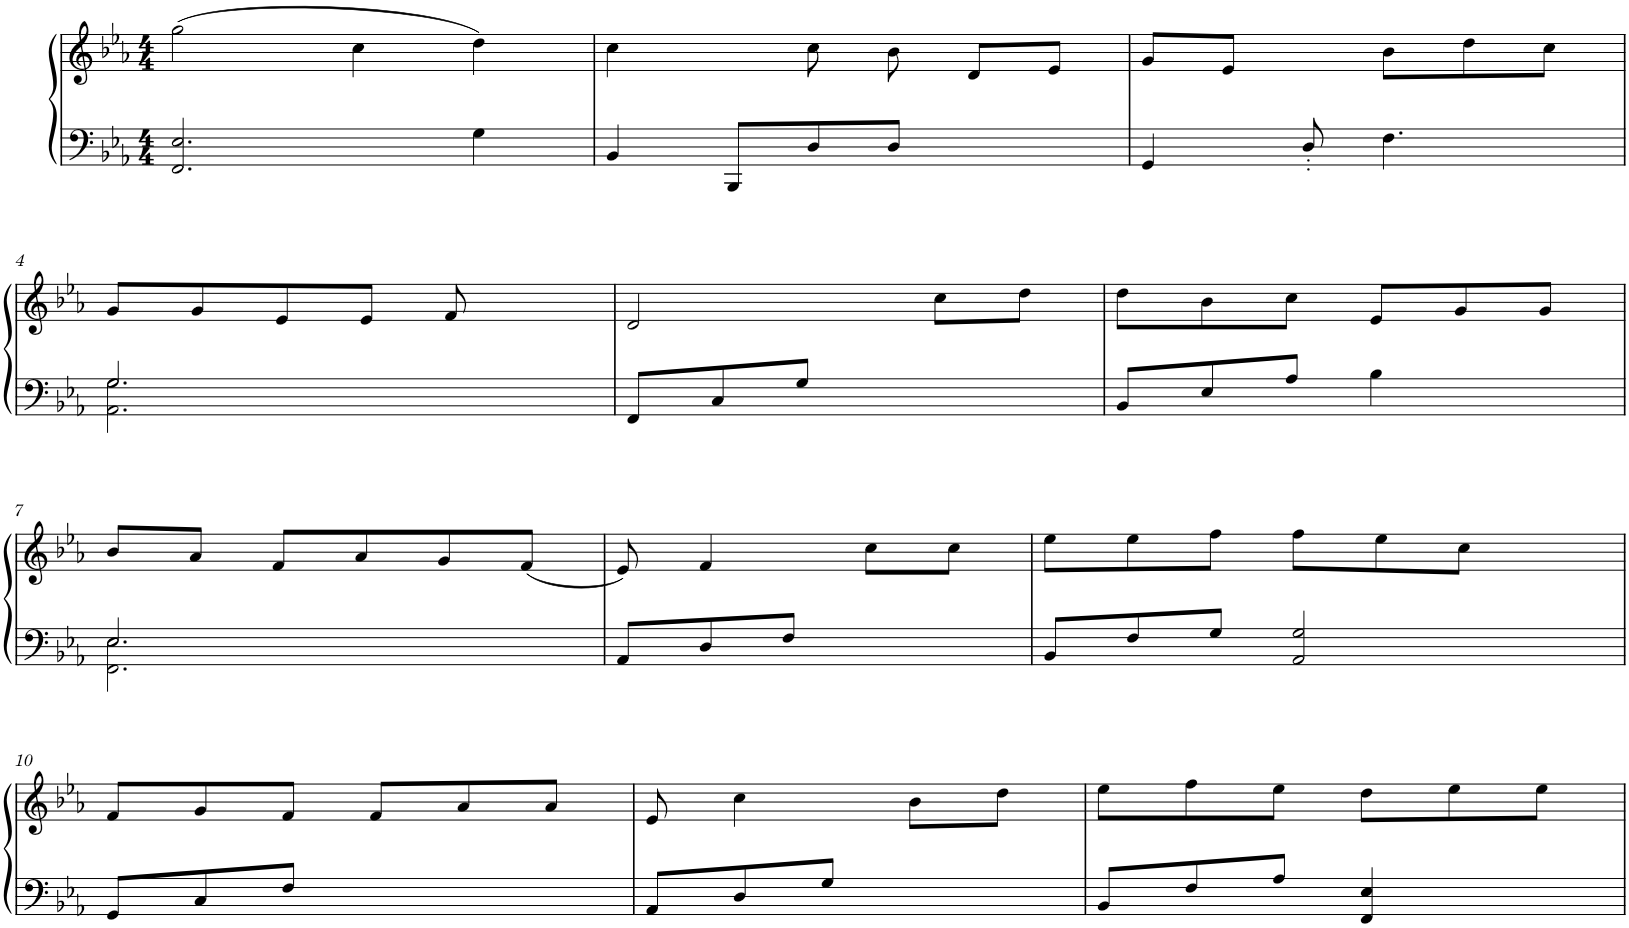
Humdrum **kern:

**kern	**kern
*part1	*part1
*staff2	*staff1
*I"Piano	*
*I'Pno	*
*clefF4	*clefG2
*k[b-e-a-]	*k[b-e-a-]
*M4/4	*M4/4
=1	=1
2.FF/ 2.E-/	(>2gg\
.	4cc\
4G\	4dd\)
=2	=2
4BB-/	4cc\
8BBB-/L	8ryy
8D/	8cc\
8D/J	8b-\
4ryy	8d/L
.	8e-/J
=3	=3
4GG/	8g/L
.	8e-/J
8D''/	8ryy
4.F\	8b-\L
.	8dd\
.	8cc\J
!!LO:LB:g=z
=4	=4
*^	*
2.G/	2.AA-\ 2.G\	8g/L
.	.	8g/
.	.	8e-/
.	.	8e-/J
.	.	8f/
.	.	8ryy
*v	*v	*
=5	=5
8FF/L	2d/
8C/	.
8G/J	.
4.ryy	.
.	8cc\L
.	8dd\J
=6	=6
8BB-/L	8dd\L
8E-/	8b-\
8A-/J	8cc\J
4B-\	8e-/L
.	8g/
8ryy	8g/J
!!LO:LB:g=z
=7	=7
*^	*
2.E-/	2.FF\ 2.E-\	8b-/L
.	.	8a-/J
.	.	8f/L
.	.	8a-/
.	.	8g/
.	.	(<8f/J
*v	*v	*
=8	=8
8AA-/L	8e-/)
8D/	4f/
8F/J	.
4ryy	8cc\L
.	8cc\J
=9	=9
8BB-/L	8ee-\L
8F/	8ee-\
8G/J	8ff\J
2AA-/ 2G/	8ff\L
.	8ee-\
.	8cc\J
.	8ryy
!!LO:LB:g=z
=10	=10
8GG/L	8f/L
8C/	8g/
8F/J	8f/J
4.ryy	8f/L
.	8a-/
.	8a-/J
=11	=11
8AA-/L	8e-/
8D/	4cc\
8G/J	.
4ryy	8b-\L
.	8dd\J
=12	=12
8BB-/L	8ee-\L
8F/	8ff\
8A-/J	8ee-\J
4FF/ 4E-/	8dd\L
.	8ee-\
8ryy	8ee-\J
=	=
*-	*-
